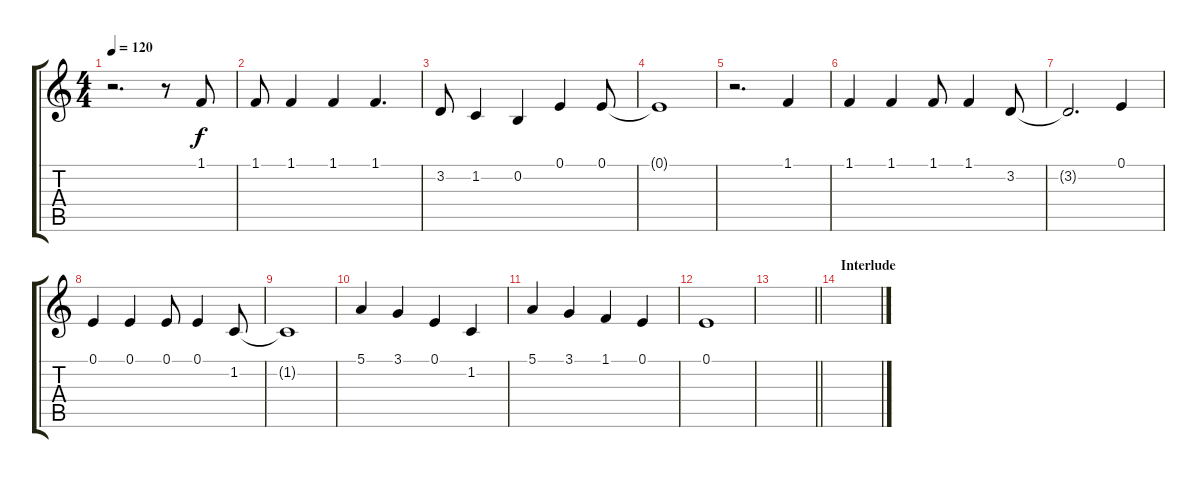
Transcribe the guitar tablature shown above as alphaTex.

\track "" {instrument choiraahs}
\staff {score tabs}
\tuning (E4 B3 G3 D3 A2 E2) {hide}
\ts (4 4)
\tempo 120
\clef g2
\ks c
r.2{d dy f} r.8 1.1.8 |
1.1.8 1.1.4 1.1.4 1.1.4{d} |
3.2.8 1.2.4 0.2.4 0.1.4 0.1.8 |
0.1{t}.1 |
r.2{d} 1.1.4 |
1.1.4 1.1.4 1.1.8 1.1.4 3.2.8 |
3.2{t}.2{d} 0.1.4 |
0.1.4 0.1.4 0.1.8 0.1.4 1.2.8 |
1.2{t}.1 |
5.1.4 3.1.4 0.1.4 1.2.4 |
5.1.4 3.1.4 1.1.4 0.1.4 |
0.1.1 |
\barLineRight lightlight
|
\section ("" "Interlude")
